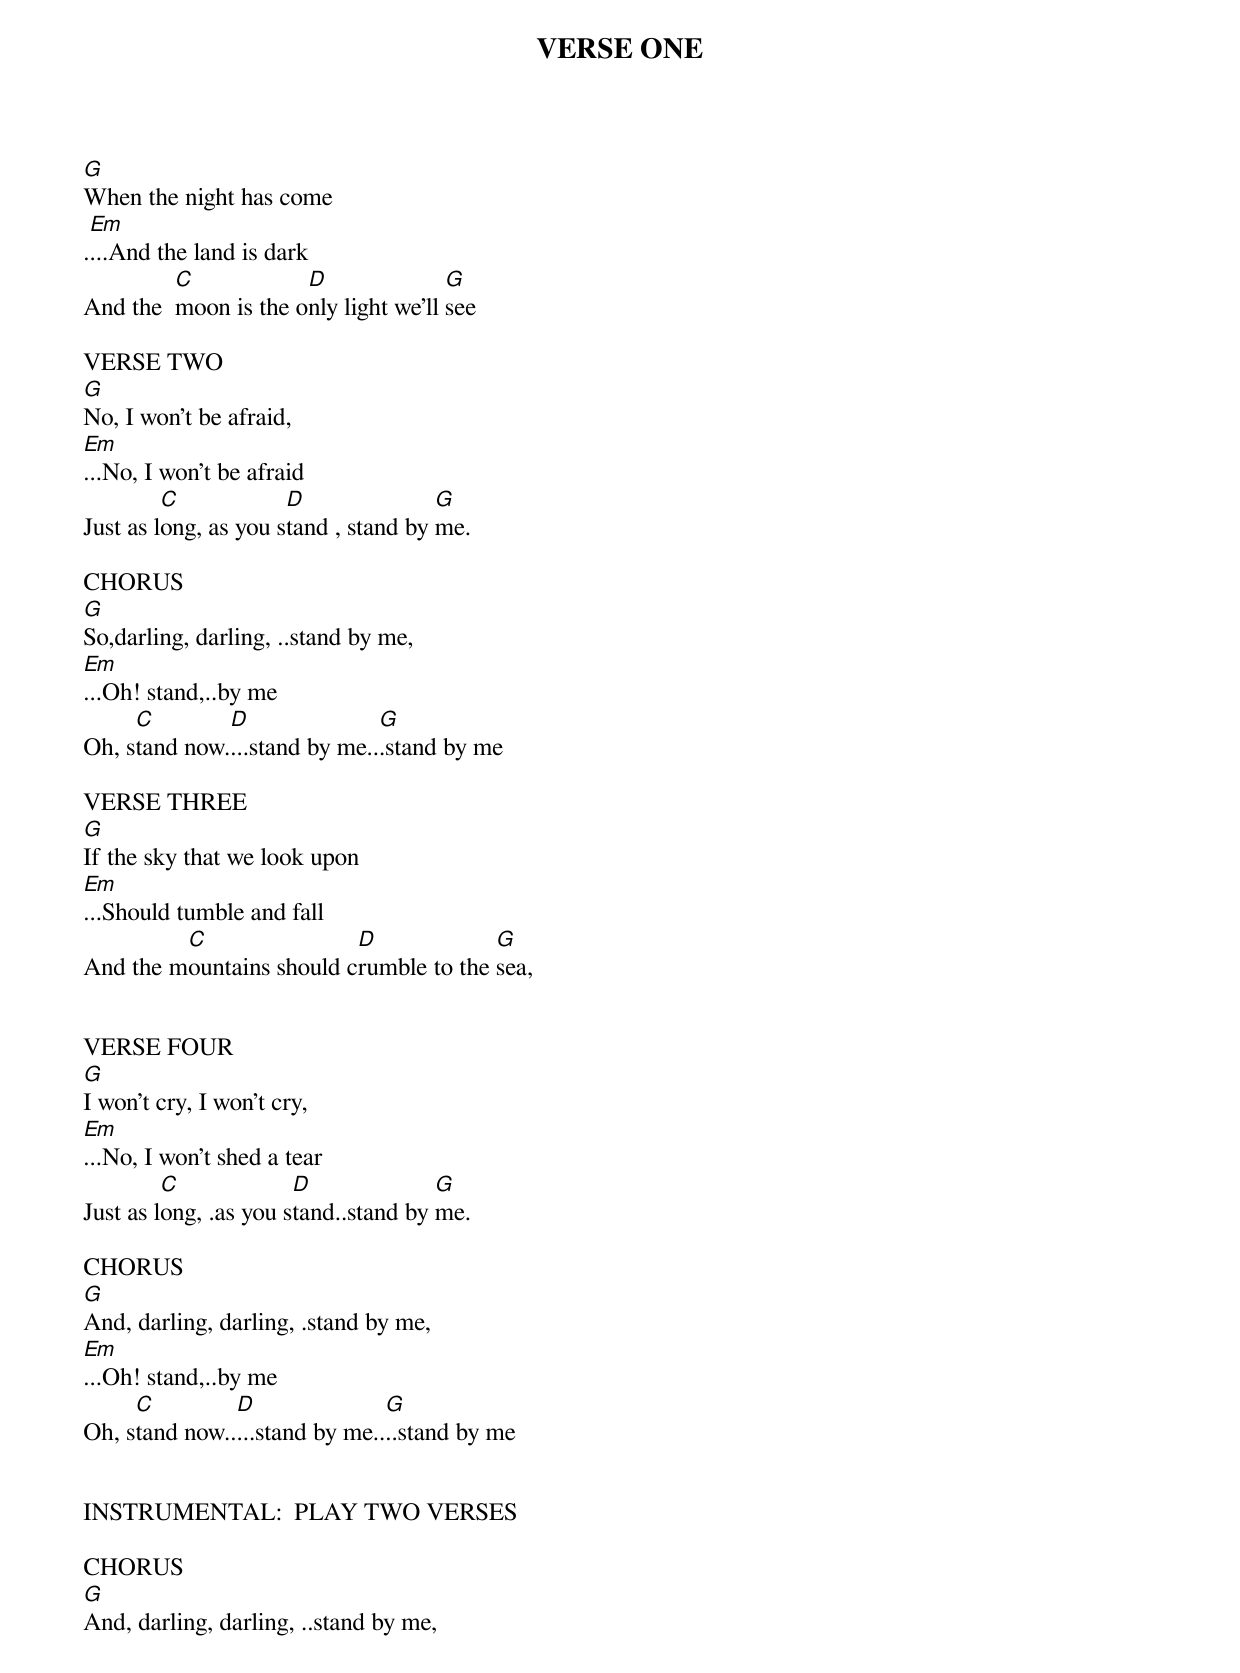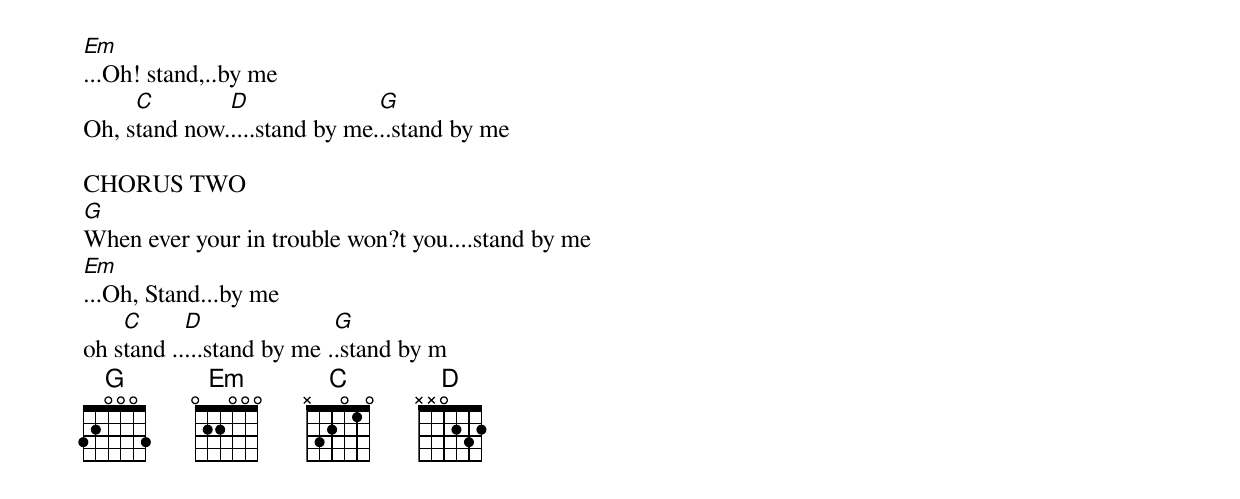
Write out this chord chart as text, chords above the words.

VERSE ONE
G
When the night has come
 Em
....And the land is dark
         C            D               G
And the  moon is the only light we'll see

VERSE TWO
G
No, I won't be afraid,
Em
...No, I won't be afraid
         C            D               G
Just as long, as you stand , stand by me.

CHORUS
G
So,darling, darling, ..stand by me,
Em
...Oh! stand,..by me
     C        D               G
Oh, stand now....stand by me...stand by me

VERSE THREE
G
If the sky that we look upon
Em
...Should tumble and fall
         C                D             G
And the mountains should crumble to the sea,


VERSE FOUR
G
I won't cry, I won't cry,
Em
...No, I won't shed a tear
         C             D              G
Just as long, .as you stand..stand by me.

CHORUS
G
And, darling, darling, .stand by me,
Em
...Oh! stand,..by me
     C         D               G
Oh, stand now.....stand by me....stand by me


INSTRUMENTAL:  PLAY TWO VERSES

CHORUS
G
And, darling, darling, ..stand by me,
Em
...Oh! stand,..by me
     C        D               G
Oh, stand now.....stand by me...stand by me

CHORUS TWO
G
When ever your in trouble won?t you....stand by me
Em
...Oh, Stand...by me
    C      D               G
oh stand .....stand by me ..stand by m
